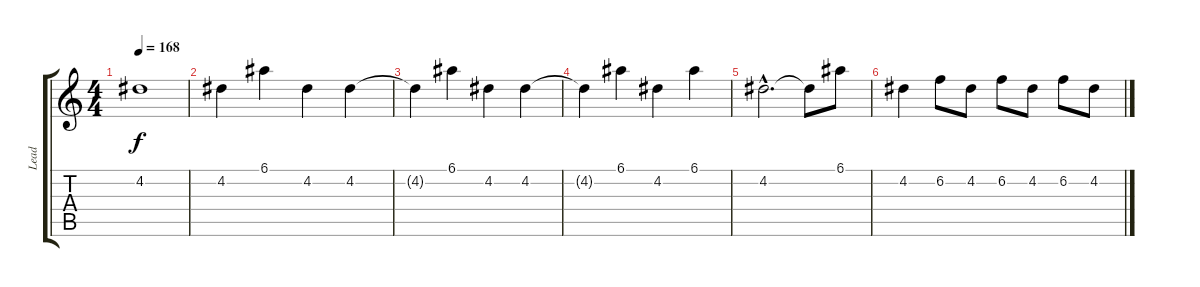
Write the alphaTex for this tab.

\track ("Lead" "Lead") {instrument overdrivenguitar}
\staff {score tabs}
\tuning (E4 B3 G3 D3 A2 D2) {hide}
\ts (4 4)
\tempo 168
\clef g2
\ks c
4.2{t}.1{dy f} |
4.2.4 6.1.4 4.2.4 4.2.4 |
4.2{t}.4 6.1.4 4.2.4 4.2.4 |
4.2{t}.4 6.1.4 4.2.4 6.1.4 |
4.2{hac}.2{d} 4.2{t}.8 6.1.8 |
4.2.4 6.2.8 4.2.8 6.2.8 4.2.8 6.2.8 4.2.8
